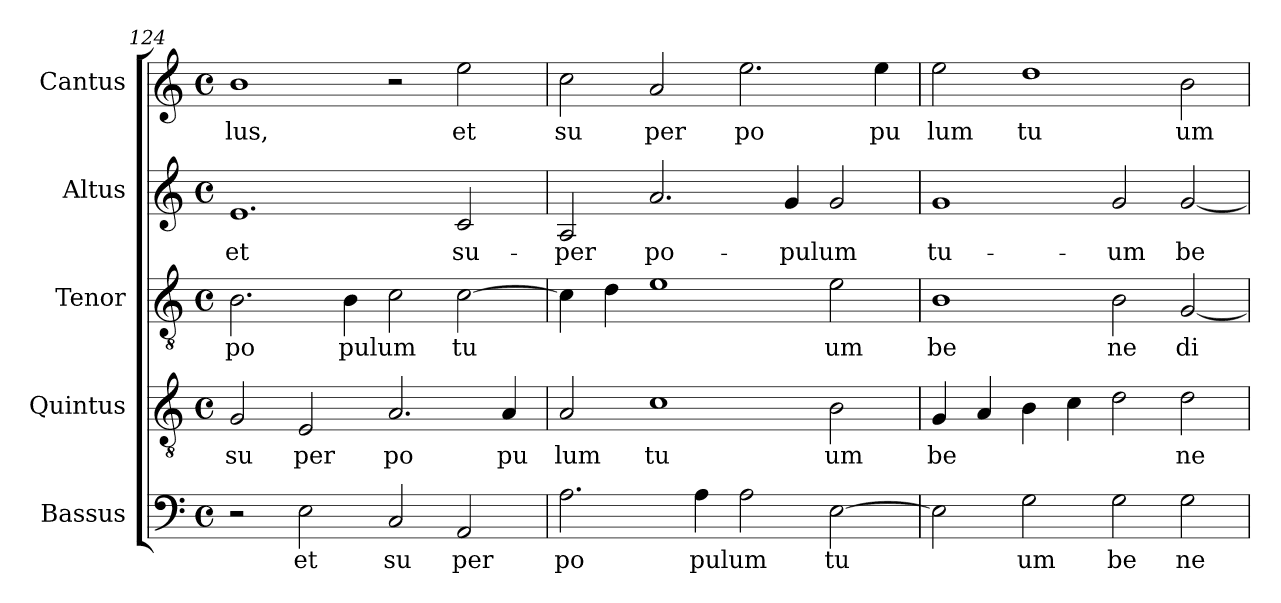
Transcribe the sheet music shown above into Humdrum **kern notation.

**kern	**text	**kern	**text	**kern	**text	**kern	**text	**kern	**text
*part5	*part5	*part4	*part4	*part3	*part3	*part2	*part2	*part1	*part1
*staff5	*staff5	*staff4	*staff4	*staff3	*staff3	*staff2	*staff2	*staff1	*staff1
*I"Bassus	*	*I"Quintus	*	*I"Tenor	*	*I"Altus	*	*I"Cantus	*
!!LO:LB:g=z
*clefF4	*	*clefGv2	*	*clefGv2	*	*clefG2	*	*clefG2	*
*M4/4	*	*M4/4	*	*M4/4	*	*M4/4	*	*M4/4	*
*met(c)	*	*met(c)	*	*met(c)	*	*met(c)	*	*met(c)	*
=124	=124	=124	=124	=124	=124	=124	=124	=124	=124
!	!	!	!LO:LY:b:cj	!	!LO:LY:b:cj	!	!LO:LY:b:cj	!	!LO:LY:b:cj
2r	.	2G/	su	2.B\	po	1.e	et	1b	lus,
!	!LO:LY:b:cj	!	!LO:LY:b:cj	!	!	!	!	!	!
2E\	et	2E/	per	.	.	.	.	.	.
!	!	!	!	!	!LO:LY:b	!	!	!	!
.	.	.	.	4B\	pulum	.	.	.	.
!	!LO:LY:b:cj	!	!LO:LY:b:cj	!	!	!	!	!	!
2C/	su	2.A/	po	2c\	.	.	.	2r	.
!	!LO:LY:b:cj	!	!	!	!LO:LY:b:cj	!	!LO:LY:b:cj	!	!LO:LY:b:cj
2AA/	per	.	.	[>2c\	tu	2c/	su-	2ee\	et
!	!	!	!LO:LY:b:cj	!	!	!	!	!	!
.	.	4A/	pu	.	.	.	.	.	.
=125	=125	=125	=125	=125	=125	=125	=125	=125	=125
!	!LO:LY:b:cj	!	!LO:LY:b:cj	!	!	!	!LO:LY:b:cj	!	!LO:LY:b:cj
2.A\	po	2A/	lum	4c\]	.	2A/	-per	2cc\	su
.	.	.	.	4d\	.	.	.	.	.
!	!	!	!LO:LY:b:cj	!	!	!	!LO:LY:b:cj	!	!LO:LY:b:cj
.	.	1c	tu	1e	.	2.a/	po-	2a/	per
!	!LO:LY:b	!	!	!	!	!	!	!	!
4A\	pulum	.	.	.	.	.	.	.	.
!	!	!	!	!	!	!	!	!	!LO:LY:b:cj
2A\	.	.	.	.	.	.	.	2.ee\	po
!	!	!	!	!	!	!	!LO:LY:b	!	!
.	.	.	.	.	.	4g/	-pulum	.	.
!	!LO:LY:b:cj	!	!LO:LY:b:cj	!	!LO:LY:b:cj	!	!	!	!
[>2E\	tu	2B\	um	2e\	um	2g/	.	.	.
!	!	!	!	!	!	!	!	!	!LO:LY:b:cj
.	.	.	.	.	.	.	.	4ee\	pu
=126	=126	=126	=126	=126	=126	=126	=126	=126	=126
!	!	!	!LO:LY:b:cj	!	!LO:LY:b:cj	!	!LO:LY:b:cj	!	!LO:LY:b:cj
2E\]	.	4G/	be	1B	be	1g	tu-	2ee\	lum
.	.	4A/	.	.	.	.	.	.	.
!	!LO:LY:b:cj	!	!	!	!	!	!	!	!LO:LY:b:cj
2G\	um	4B\	.	.	.	.	.	1dd	tu
.	.	4c\	.	.	.	.	.	.	.
!	!LO:LY:b:cj	!	!	!	!LO:LY:b:cj	!	!LO:LY:b:cj	!	!
2G\	be	2d\	.	2B\	ne	2g/	-um	.	.
!	!LO:LY:b:cj	!	!LO:LY:b:cj	!	!LO:LY:b:cj	!	!LO:LY:b:cj	!	!LO:LY:b:cj
2G\	ne	2d\	ne	[<2G/	di	[<2g/	be-	2b\	um
=	=	=	=	=	=	=	=	=	=
*-	*-	*-	*-	*-	*-	*-	*-	*-	*-
